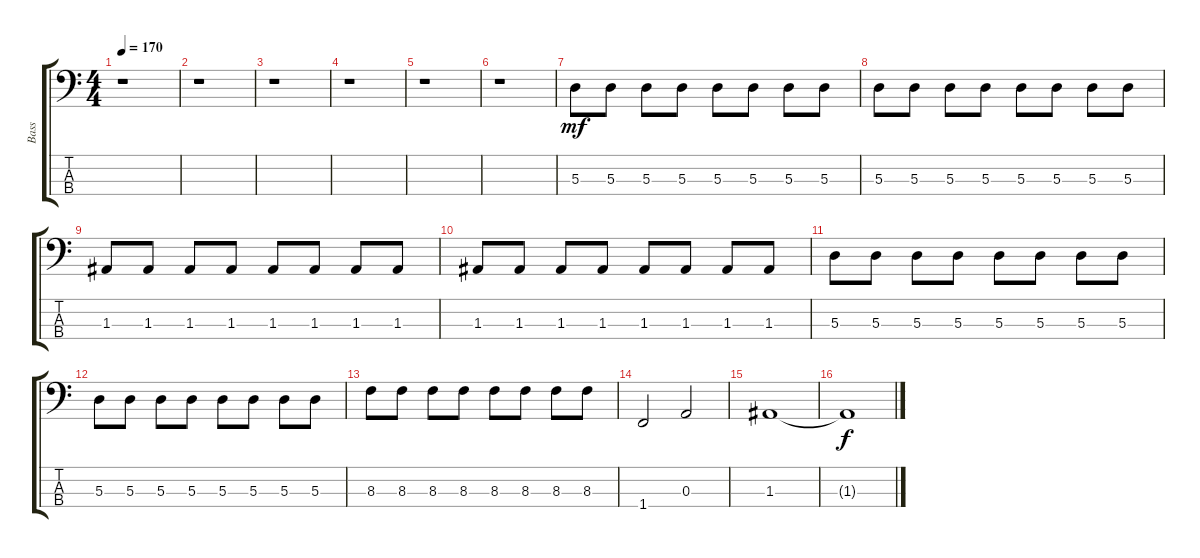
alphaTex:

\track ("Bass" "Bass") {instrument electricbasspick}
\staff {score tabs}
\tuning (G2 D2 A1 E1) {hide}
\ts (4 4)
\tempo 170
\clef f4
\ks c
r.1{dy mf} |
r.1 |
r.1 |
r.1 |
r.1 |
r.1 |
5.3.8 5.3.8 5.3.8 5.3.8 5.3.8 5.3.8 5.3.8 5.3.8 |
5.3.8 5.3.8 5.3.8 5.3.8 5.3.8 5.3.8 5.3.8 5.3.8 |
1.3.8 1.3.8 1.3.8 1.3.8 1.3.8 1.3.8 1.3.8 1.3.8 |
1.3.8 1.3.8 1.3.8 1.3.8 1.3.8 1.3.8 1.3.8 1.3.8 |
5.3.8 5.3.8 5.3.8 5.3.8 5.3.8 5.3.8 5.3.8 5.3.8 |
5.3.8 5.3.8 5.3.8 5.3.8 5.3.8 5.3.8 5.3.8 5.3.8 |
8.3.8 8.3.8 8.3.8 8.3.8 8.3.8 8.3.8 8.3.8 8.3.8 |
1.4.2 0.3.2 |
1.3.1 |
1.3{t}.1{dy f}
